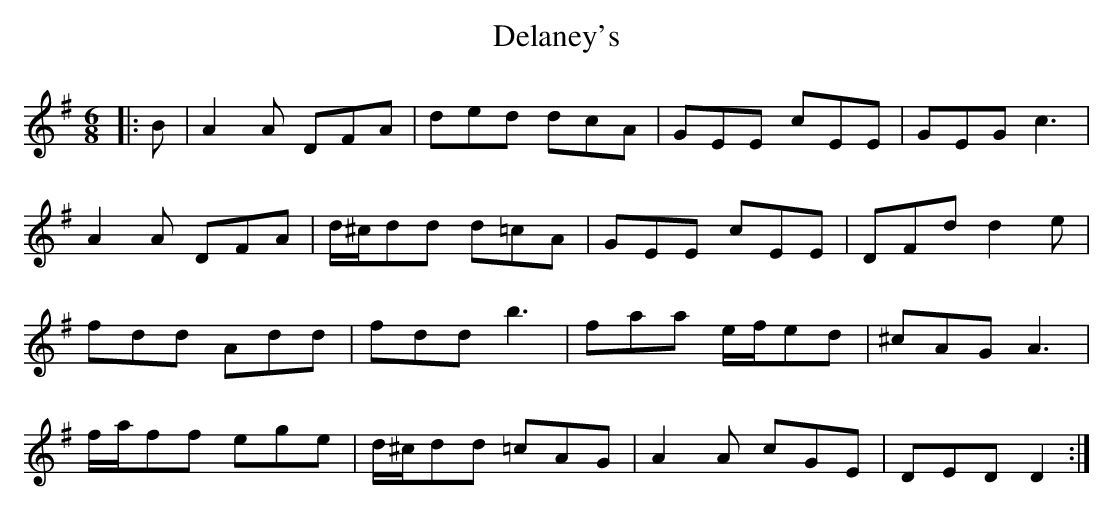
X:1
T: Delaney's
M: 6/8
L: 1/8
K: Gmaj
|:B|A2 A DFA|ded dcA|GEE cEE|GEG c3|
A2 A DFA|d/^c/dd d=cA|GEE cEE|DFd d2 e|
fdd Add|fdd b3|faa e/f/ed|^cAG A3|
f/a/ff ege|d/^c/dd =cAG|A2 A cGE|DED D2:|
